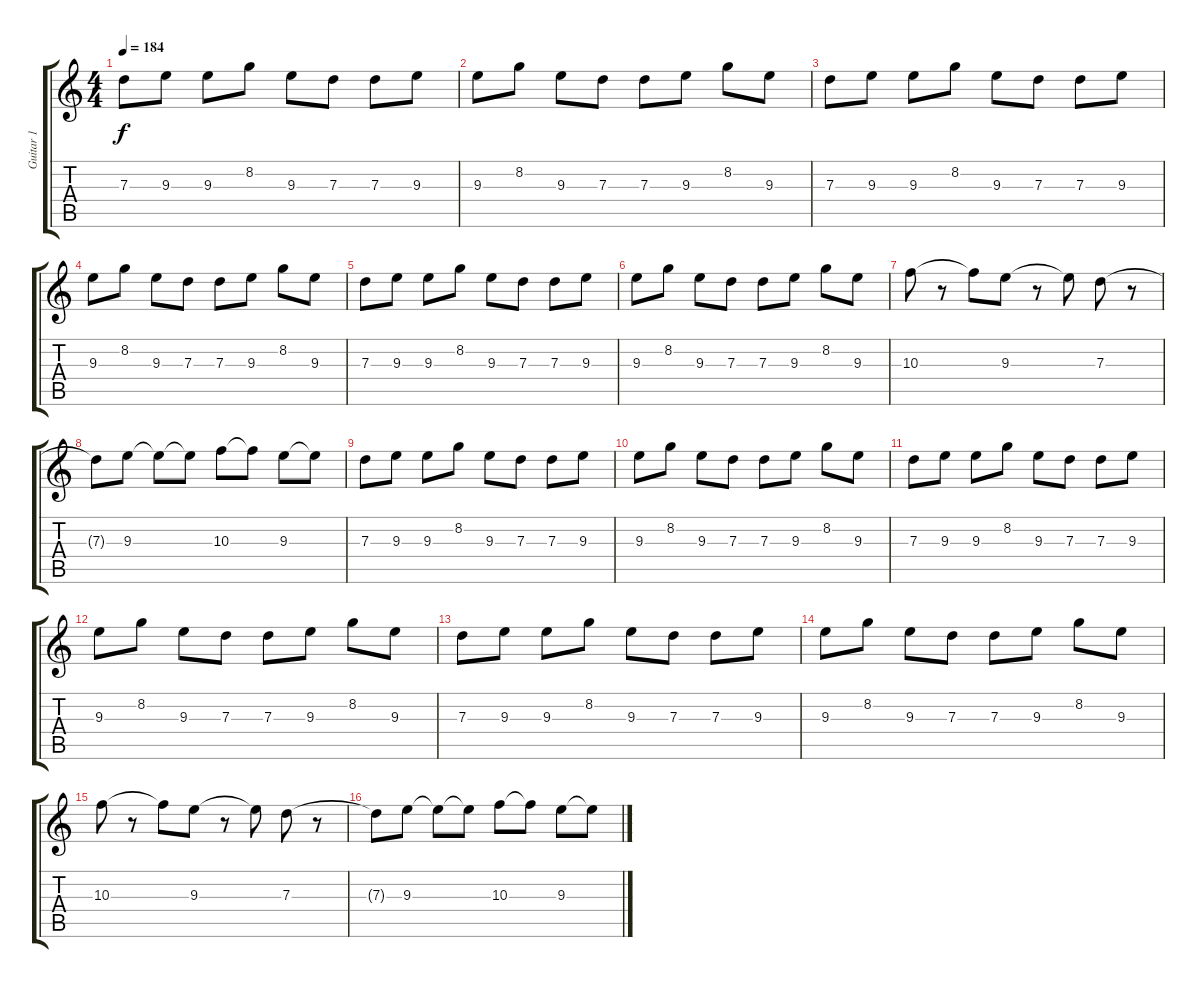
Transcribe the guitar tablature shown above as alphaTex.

\track ("Guitar 1" "Guitar 1") {instrument distortionguitar}
\staff {score tabs}
\tuning (E4 B3 G3 D3 A2 E2) {hide}
\ts (4 4)
\tempo 184
\clef g2
\ks c
7.3.8{dy f instrument distortionguitar} 9.3.8 9.3.8 8.2.8 9.3.8 7.3.8 7.3.8 9.3.8 |
9.3.8 8.2.8 9.3.8 7.3.8 7.3.8 9.3.8 8.2.8 9.3.8 |
7.3.8 9.3.8 9.3.8 8.2.8 9.3.8 7.3.8 7.3.8 9.3.8 |
9.3.8 8.2.8 9.3.8 7.3.8 7.3.8 9.3.8 8.2.8 9.3.8 |
7.3.8 9.3.8 9.3.8 8.2.8 9.3.8 7.3.8 7.3.8 9.3.8 |
9.3.8 8.2.8 9.3.8 7.3.8 7.3.8 9.3.8 8.2.8 9.3.8 |
10.3.8 r.8 10.3{t}.8 9.3.8 r.8 9.3{t}.8 7.3.8 r.8 |
7.3{t}.8 9.3.8 9.3{t}.8 9.3{t}.8 10.3.8 10.3{t}.8 9.3.8 9.3{t}.8 |
7.3.8 9.3.8 9.3.8 8.2.8 9.3.8 7.3.8 7.3.8 9.3.8 |
9.3.8 8.2.8 9.3.8 7.3.8 7.3.8 9.3.8 8.2.8 9.3.8 |
7.3.8 9.3.8 9.3.8 8.2.8 9.3.8 7.3.8 7.3.8 9.3.8 |
9.3.8 8.2.8 9.3.8 7.3.8 7.3.8 9.3.8 8.2.8 9.3.8 |
7.3.8 9.3.8 9.3.8 8.2.8 9.3.8 7.3.8 7.3.8 9.3.8 |
9.3.8 8.2.8 9.3.8 7.3.8 7.3.8 9.3.8 8.2.8 9.3.8 |
10.3.8 r.8 10.3{t}.8 9.3.8 r.8 9.3{t}.8 7.3.8 r.8 |
7.3{t}.8 9.3.8 9.3{t}.8 9.3{t}.8 10.3.8 10.3{t}.8 9.3.8 9.3{t}.8
